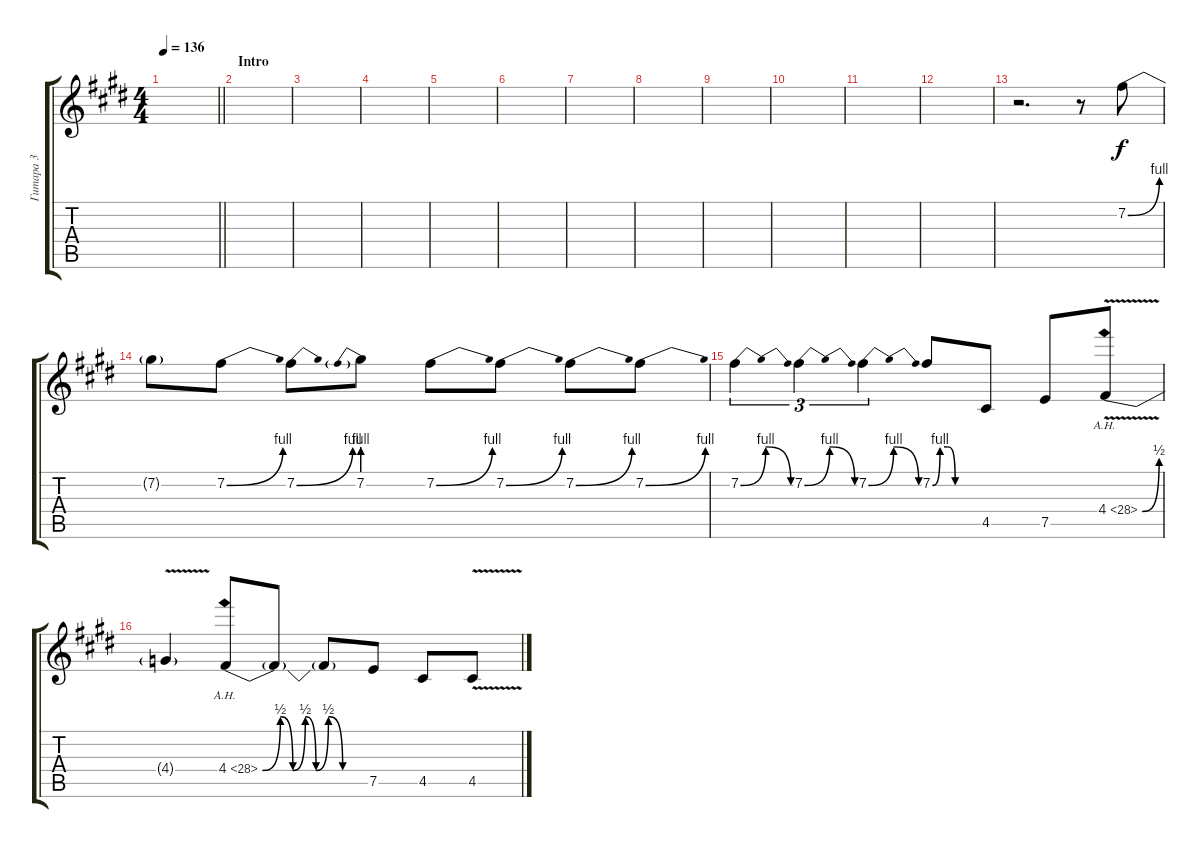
\track ("Гитара 3" "Гитара 3") {instrument distortionguitar}
\staff {score tabs}
\tuning (E4 B3 G3 D3 A2 E2) {hide}
\ts (4 4)
\tempo 136
\clef g2
\barLineRight lightlight
\ks c#minor
|
\section ("" "Intro")
|
|
|
|
|
|
|
|
|
|
|
r.2{d} r.8 7.2{be (bend 0 0 60 4)}.8 |
7.2{t}.8 7.2{be (bend 0 0 60 4)}.8 7.2{be (bend 0 0 60 4)}.8 7.2{be (prebend 0 4 60 4)}.8 7.2{be (bend 0 0 60 4)}.8 7.2{be (bend 0 0 60 4)}.8 7.2{be (bend 0 0 60 4)}.8 7.2{be (bend 0 0 60 4)}.8 |
7.2{be (bendrelease 0 0 15 4 51 4 60 0)}.4{tu (3 2)} 7.2{be (bendrelease 0 0 15 4 48 4 60 0)}.4{tu (3 2)} 7.2{be (bendrelease 0 0 15 4 47 4 60 0)}.4{tu (3 2)} 7.2{be (custom 0 0 10 4 20 4 30 0 60 0)}.8 4.5.8 7.5.8 4.4{be (bend 0 0 60 2) ah 24 v}.8 |
4.4{t}.4 4.4{be (custom 0 0 10 2 17 0 24 2 30 0 37 2 45 0 60 0) ah 24}.8 4.4{t}.8 4.4{t}.8 7.5.8 4.5.8 4.5{v}.8
